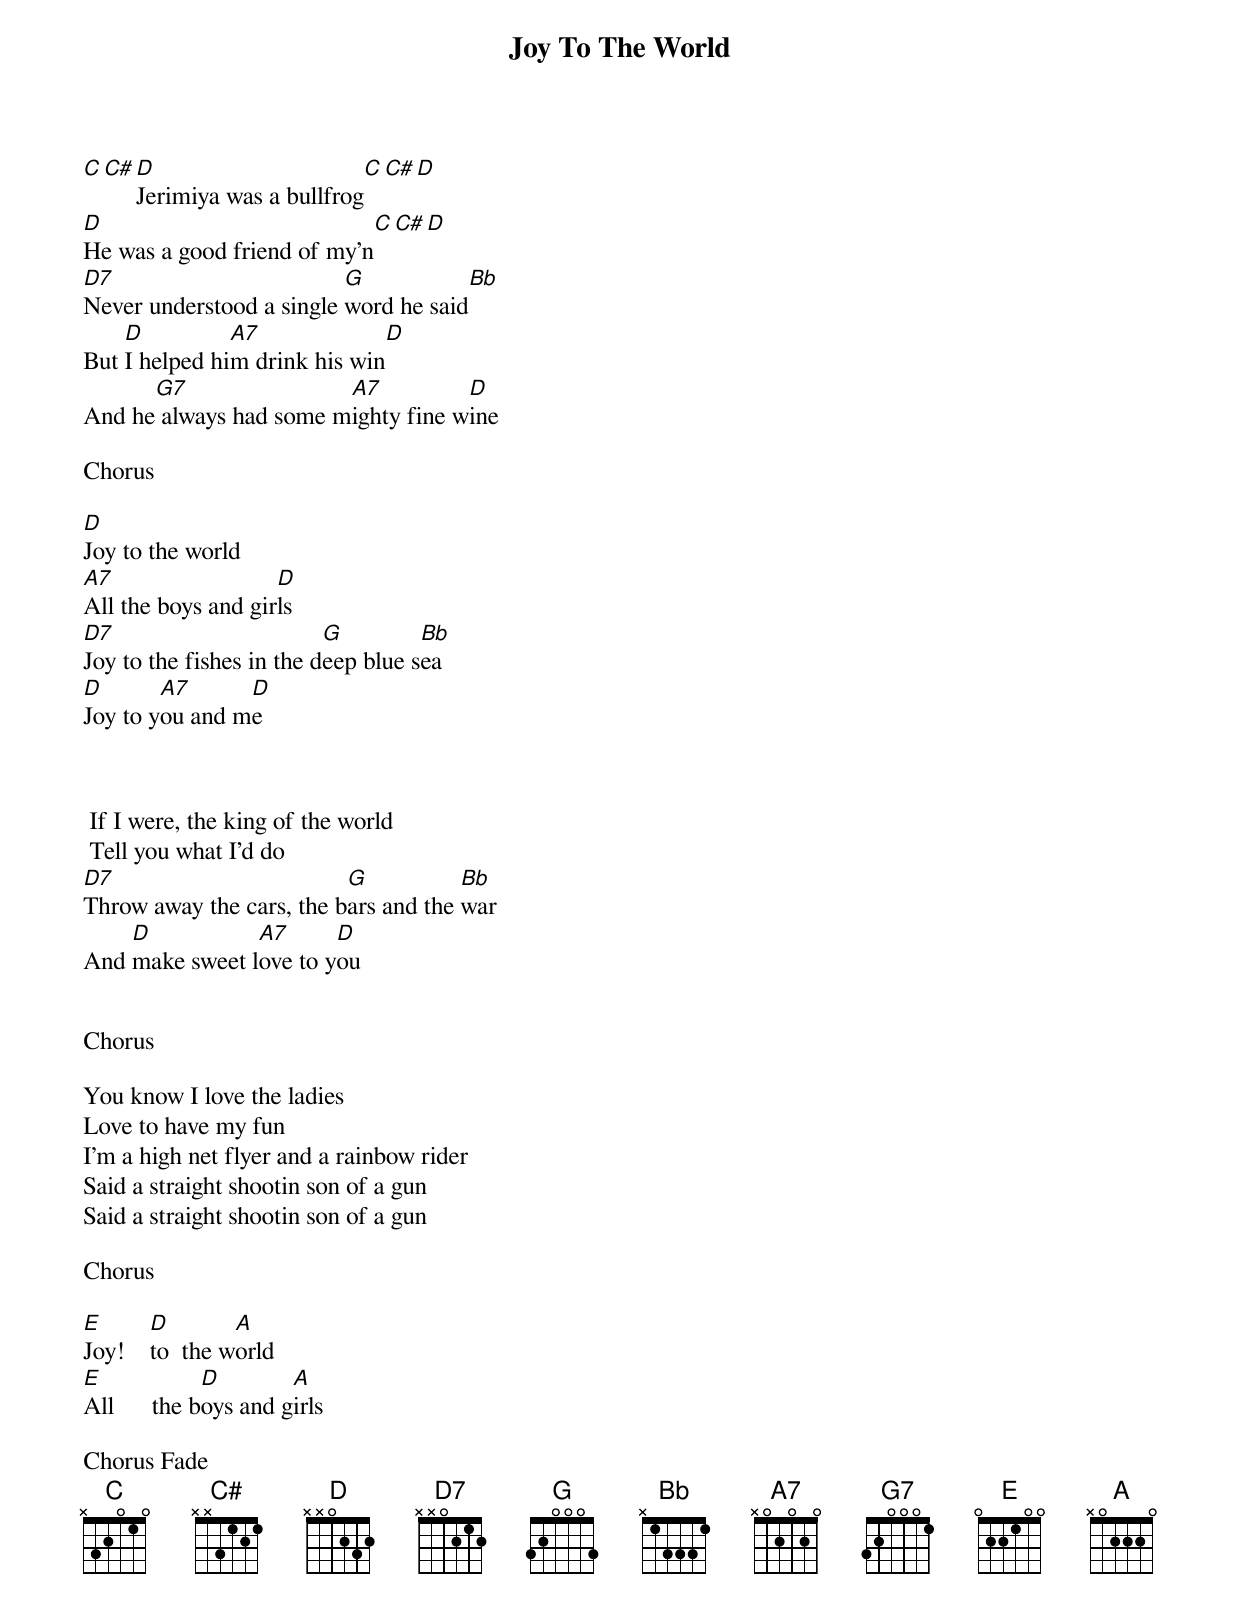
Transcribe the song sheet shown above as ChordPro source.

{Title:Joy To The World}
[C][C#][D]Jerimiya was a bullfrog[C][C#][D]
[D]He was a good friend of my’n[C][C#][D]
[D7]Never understood a single [G]word he said[Bb]
But [D]I helped hi[A7]m drink his win[D]
And he[G7] always had some m[A7]ighty fine w[D]ine

Chorus

[D]Joy to the world
[A7]All the boys and gir[D]ls
[D7]Joy to the fishes in the d[G]eep blue s[Bb]ea
[D]Joy to y[A7]ou and m[D]e



 If I were, the king of the world
 Tell you what I'd do
[D7]Throw away the cars, the b[G]ars and the [Bb]war
And [D]make sweet l[A7]ove to y[D]ou


Chorus

You know I love the ladies
Love to have my fun
I'm a high net flyer and a rainbow rider
Said a straight shootin son of a gun
Said a straight shootin son of a gun

Chorus

[E]Joy!    [D]to  the w[A]orld
[E]All      the b[D]oys and g[A]irls

Chorus Fade
